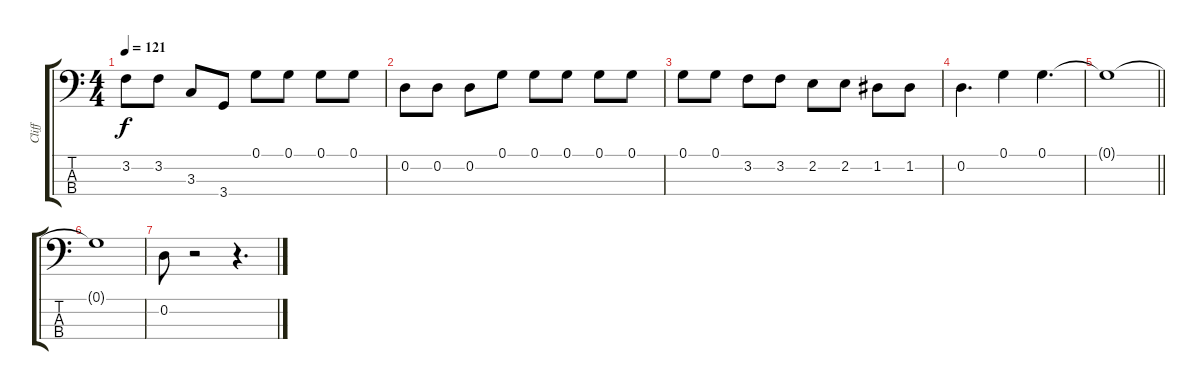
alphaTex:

\track ("Cliff       (Bass)" "Cliff     ") {instrument electricbassfinger}
\staff {score tabs}
\tuning (G2 D2 A1 E1) {hide}
\ts (4 4)
\tempo 121
\clef f4
\ks c
3.2{t}.8{dy f} 3.2.8 3.3.8 3.4.8 0.1.8 0.1.8 0.1.8 0.1.8 |
0.2.8 0.2.8 0.2.8 0.1.8 0.1.8 0.1.8 0.1.8 0.1.8 |
0.1.8 0.1.8 3.2.8 3.2.8 2.2.8 2.2.8 1.2.8 1.2.8 |
0.2.4{d} 0.1.4 0.1.4{d} |
\barLineRight lightlight
0.1{t}.1 |
0.1{t}.1 |
0.2.8 r.2 r.4{d}
